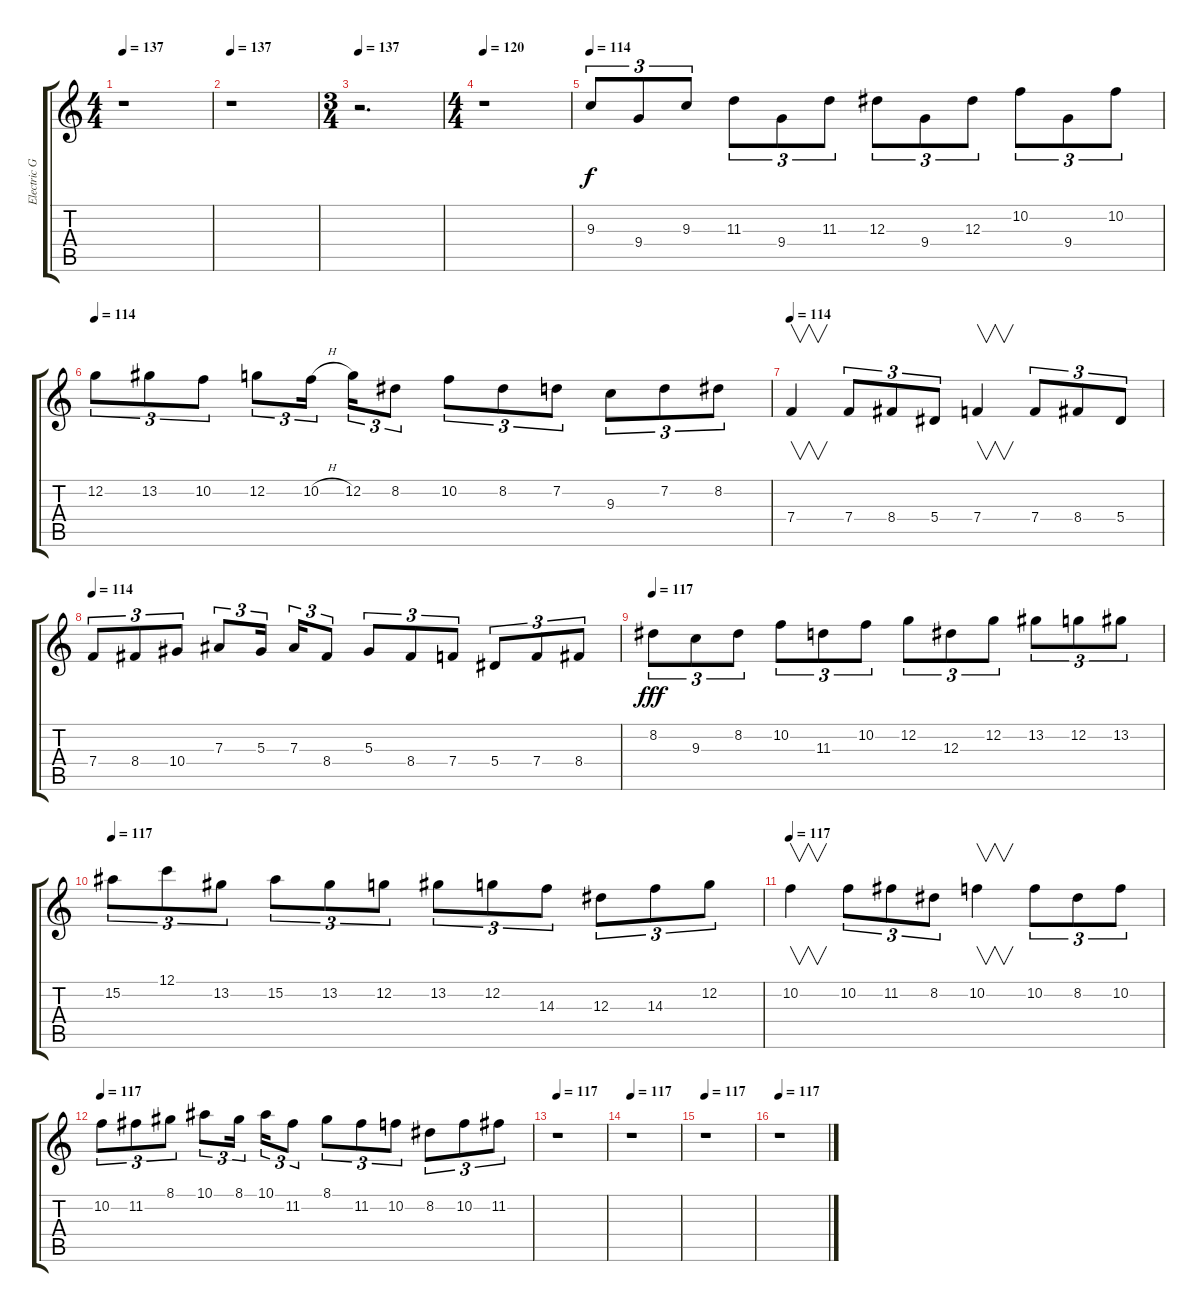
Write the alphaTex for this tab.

\track ("Electric Guitar 1" "Electric G") {instrument distortionguitar}
\staff {score tabs}
\tuning (C4 G3 Eb3 Bb2 F2 C2) {hide}
\ts (4 4)
\tempo 137
\clef g2
\ks c
r.1{dy mp} |
\tempo 137
r.1 |
\ts (3 4)
\tempo 137
r.2{d} |
\ts (4 4)
\tempo 120
r.1 |
\tempo 114
9.3.8{tu (3 2) dy f} 9.4.8{tu (3 2)} 9.3.8{tu (3 2)} 11.3.8{tu (3 2)} 9.4.8{tu (3 2)} 11.3.8{tu (3 2)} 12.3.8{tu (3 2)} 9.4.8{tu (3 2)} 12.3.8{tu (3 2)} 10.2.8{tu (3 2)} 9.4.8{tu (3 2)} 10.2.8{tu (3 2)} |
\tempo 114
12.2.8{tu (3 2)} 13.2.8{tu (3 2)} 10.2.8{tu (3 2)} 12.2.8{tu (3 2)} 10.2{h}.16{tu (3 2)} 12.2.16{tu (3 2)} 8.2.8{tu (3 2)} 10.2.8{tu (3 2)} 8.2.8{tu (3 2)} 7.2.8{tu (3 2)} 9.3.8{tu (3 2)} 7.2.8{tu (3 2)} 8.2.8{tu (3 2)} |
\tempo 114
7.4.4{v} 7.4.8{tu (3 2)} 8.4.8{tu (3 2)} 5.4.8{tu (3 2)} 7.4.4{v} 7.4.8{tu (3 2)} 8.4.8{tu (3 2)} 5.4.8{tu (3 2)} |
\tempo 114
7.4.8{tu (3 2)} 8.4.8{tu (3 2)} 10.4.8{tu (3 2)} 7.3.8{tu (3 2)} 5.3.16{tu (3 2)} 7.3.16{tu (3 2)} 8.4.8{tu (3 2)} 5.3.8{tu (3 2)} 8.4.8{tu (3 2)} 7.4.8{tu (3 2)} 5.4.8{tu (3 2)} 7.4.8{tu (3 2)} 8.4.8{tu (3 2)} |
\tempo 117
8.2.8{tu (3 2) dy fff} 9.3.8{tu (3 2)} 8.2.8{tu (3 2)} 10.2.8{tu (3 2)} 11.3.8{tu (3 2)} 10.2.8{tu (3 2)} 12.2.8{tu (3 2)} 12.3.8{tu (3 2)} 12.2.8{tu (3 2)} 13.2.8{tu (3 2)} 12.2.8{tu (3 2)} 13.2.8{tu (3 2)} |
\tempo 117
15.2.8{tu (3 2)} 12.1.8{tu (3 2)} 13.2.8{tu (3 2)} 15.2.8{tu (3 2)} 13.2.8{tu (3 2)} 12.2.8{tu (3 2)} 13.2.8{tu (3 2)} 12.2.8{tu (3 2)} 14.3.8{tu (3 2)} 12.3.8{tu (3 2)} 14.3.8{tu (3 2)} 12.2.8{tu (3 2)} |
\tempo 117
10.2.4{v} 10.2.8{tu (3 2)} 11.2.8{tu (3 2)} 8.2.8{tu (3 2)} 10.2.4{v} 10.2.8{tu (3 2)} 8.2.8{tu (3 2)} 10.2.8{tu (3 2)} |
\tempo 117
10.2.8{tu (3 2)} 11.2.8{tu (3 2)} 8.1.8{tu (3 2)} 10.1.8{tu (3 2)} 8.1.16{tu (3 2)} 10.1.16{tu (3 2)} 11.2.8{tu (3 2)} 8.1.8{tu (3 2)} 11.2.8{tu (3 2)} 10.2.8{tu (3 2)} 8.2.8{tu (3 2)} 10.2.8{tu (3 2)} 11.2.8{tu (3 2)} |
\tempo 117
r.1 |
\tempo 117
r.1 |
\tempo 117
r.1 |
\tempo 117
r.1
